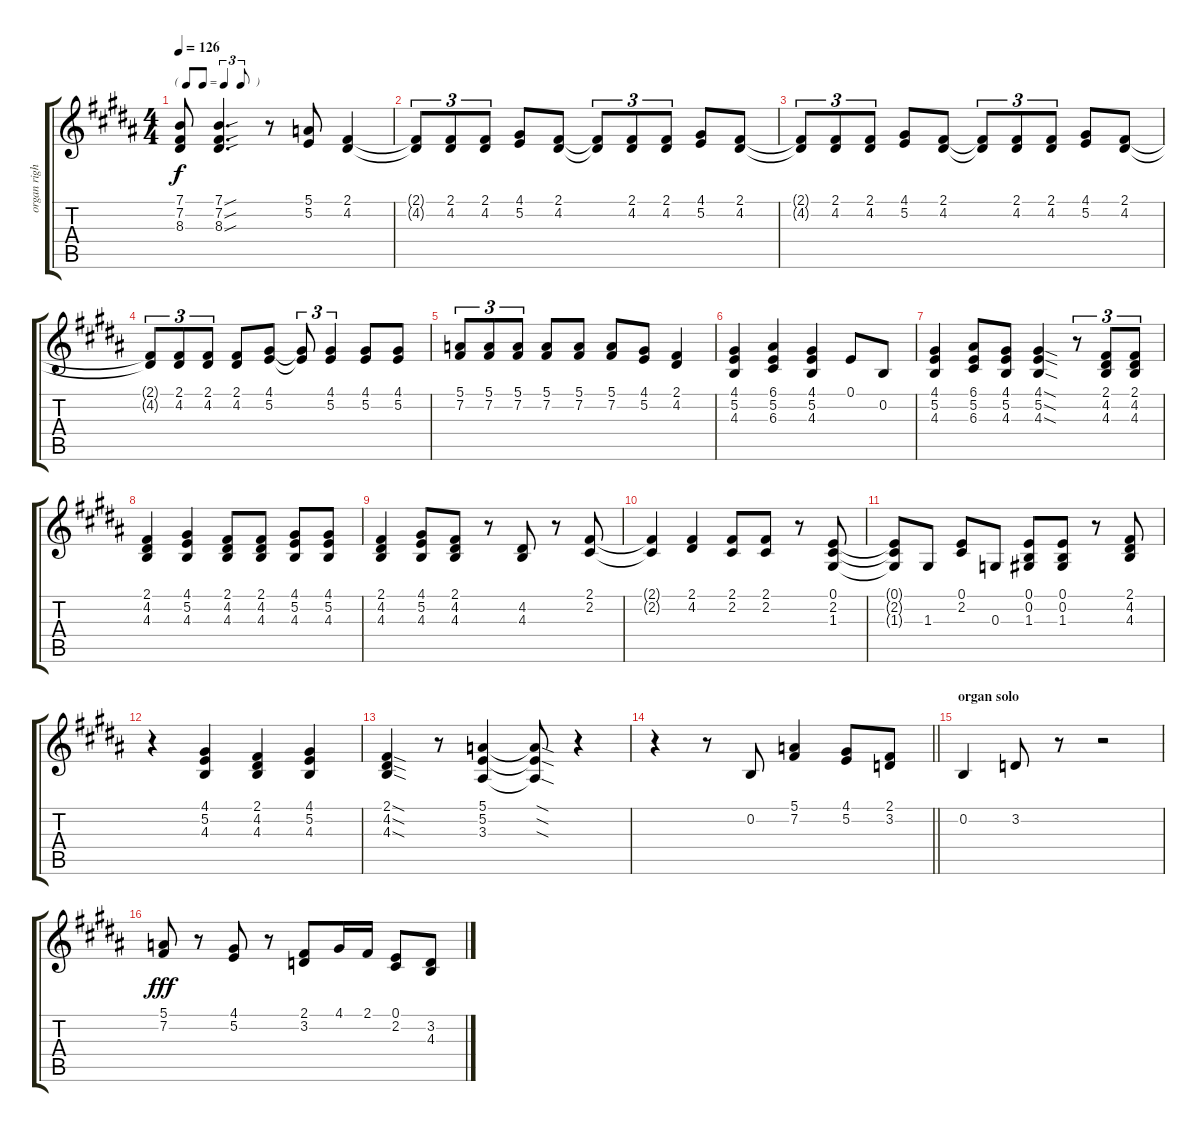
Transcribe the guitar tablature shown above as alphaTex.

\track ("organ right hand" "organ righ") {instrument rockorgan}
\staff {score tabs}
\tuning (E4 B3 G3 D3 A2 E2) {hide}
\ts (4 4)
\tf triplet8th
\tempo 126
\clef g2
\ks b
(7.1 7.2 8.3).8{dy f} (7.1{sou} 7.2{sou} 8.3{sou}).4{d} r.8 (5.1 5.2).8 (2.1 4.2).4 |
(2.1{t} 4.2{t}).8{tu (3 2)} (2.1 4.2).8{tu (3 2)} (2.1 4.2).8{tu (3 2)} (4.1 5.2).8 (2.1 4.2).8 (2.1{t} 4.2{t}).8{tu (3 2)} (2.1 4.2).8{tu (3 2)} (2.1 4.2).8{tu (3 2)} (4.1 5.2).8 (2.1 4.2).8 |
(2.1{t} 4.2{t}).8{tu (3 2)} (2.1 4.2).8{tu (3 2)} (2.1 4.2).8{tu (3 2)} (4.1 5.2).8 (2.1 4.2).8 (2.1{t} 4.2{t}).8{tu (3 2)} (2.1 4.2).8{tu (3 2)} (2.1 4.2).8{tu (3 2)} (4.1 5.2).8 (2.1 4.2).8 |
(2.1{t} 4.2{t}).8{tu (3 2)} (2.1 4.2).8{tu (3 2)} (2.1 4.2).8{tu (3 2)} (2.1 4.2).8 (4.1 5.2).8 (4.1{t} 5.2{t}).8{tu (3 2)} (4.1 5.2).4{tu (3 2)} (4.1 5.2).8 (4.1 5.2).8 |
(5.1 7.2).8{tu (3 2)} (5.1 7.2).8{tu (3 2)} (5.1 7.2).8{tu (3 2)} (5.1 7.2).8 (5.1 7.2).8 (5.1 7.2).8 (4.1 5.2).8 (2.1 4.2).4 |
(4.1 5.2 4.3).4 (6.1 5.2 6.3).4 (4.1 5.2 4.3).4 0.1.8 0.2.8 |
(4.1 5.2 4.3).4 (6.1 5.2 6.3).8 (4.1 5.2 4.3).8 (4.1{sod} 5.2{sod} 4.3{sod}).4 r.8{tu (3 2)} (2.1 4.2 4.3).8{tu (3 2)} (2.1 4.2 4.3).8{tu (3 2)} |
(2.1 4.2 4.3).4 (4.1 5.2 4.3).4 (2.1 4.2 4.3).8 (2.1 4.2 4.3).8 (4.1 5.2 4.3).8 (4.1 5.2 4.3).8 |
(2.1 4.2 4.3).4 (4.1 5.2 4.3).8 (2.1 4.2 4.3).8 r.8 (4.2 4.3).8 r.8 (2.1 2.2).8 |
(2.1{t} 2.2{t}).4 (2.1 4.2).4 (2.1 2.2).8 (2.1 2.2).8 r.8 (0.1 2.2 1.3).8 |
(0.1{t} 2.2{t} 1.3{t}).8 1.3.8 (0.1 2.2).8 0.3.8 (0.1 0.2 1.3).8 (0.1 0.2 1.3).8 r.8 (2.1 4.2 4.3).8 |
r.4 (4.1 5.2 4.3).4 (2.1 4.2 4.3).4 (4.1 5.2 4.3).4 |
(2.1{sod} 4.2{sod} 4.3{sod}).4 r.8 (5.1 5.2 3.3).4 (5.1{sod t} 5.2{sod t} 3.3{sod t}).8 r.4 |
\barLineRight lightlight
r.4 r.8 0.2.8 (5.1 7.2).4 (4.1 5.2).8 (2.1 3.2).8 |
\section ("" "organ solo")
0.2.4 3.2.8 r.8 r.2 |
(5.1 7.2).8{dy fff volume 16} r.8 (4.1 5.2).8 r.8 (2.1 3.2).8 4.1.16 2.1.16 (0.1 2.2).8 (3.2 4.3).8
